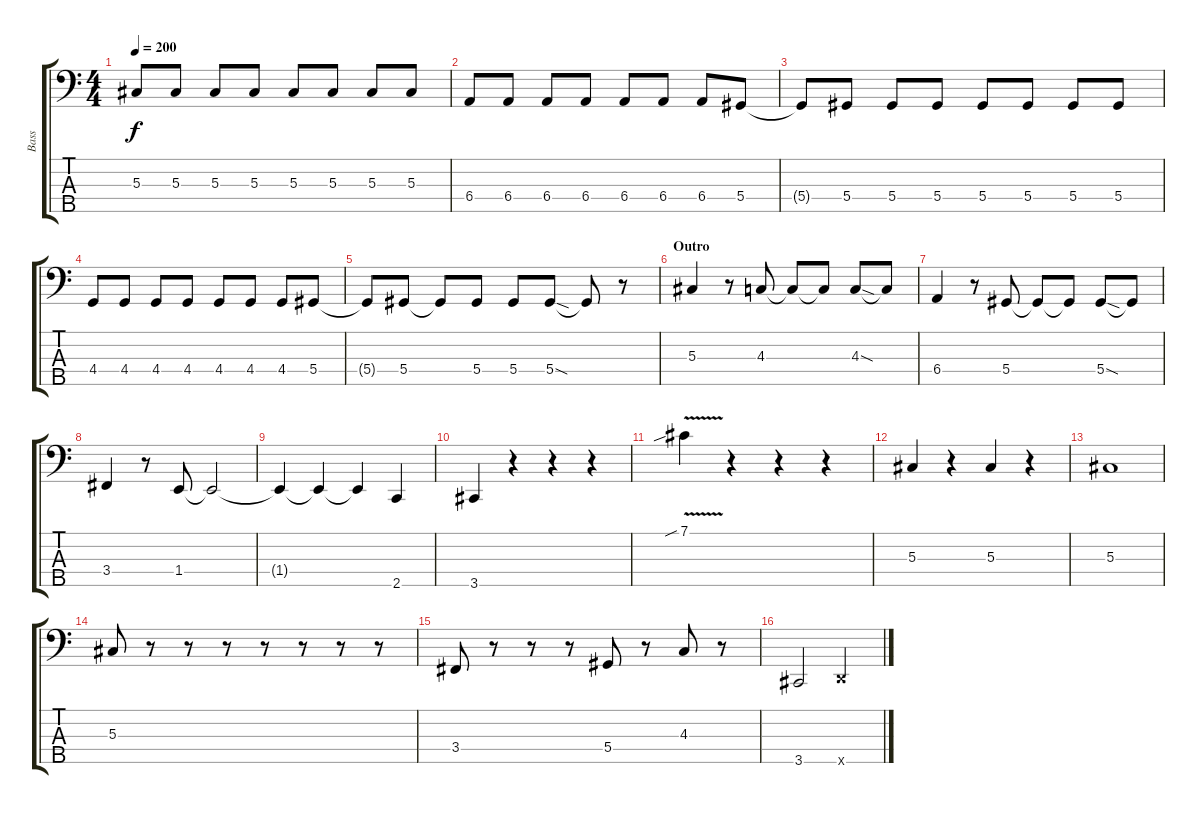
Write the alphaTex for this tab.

\track ("Bass" "Bass") {instrument electricbassfinger}
\staff {score tabs}
\tuning (Gb2 Db2 Ab1 Eb1 Bb0) {hide}
\ts (4 4)
\tempo 200
\clef f4
\ks c
5.3{t}.8{dy f} 5.3.8 5.3.8 5.3.8 5.3.8 5.3.8 5.3.8 5.3.8 |
6.4.8 6.4.8 6.4.8 6.4.8 6.4.8 6.4.8 6.4.8 5.4.8 |
5.4{t}.8 5.4.8 5.4.8 5.4.8 5.4.8 5.4.8 5.4.8 5.4.8 |
4.4.8 4.4.8 4.4.8 4.4.8 4.4.8 4.4.8 4.4.8 5.4.8 |
5.4{t}.8 5.4.8 5.4{t}.8 5.4.8 5.4.8 5.4{sod}.8 5.4{t}.8 r.8 |
\section ("" "Outro")
5.3.4 r.8 4.3.8 4.3{t}.8 4.3{t}.8 4.3{sod}.8 4.3{t}.8 |
6.4.4 r.8 5.4.8 5.4{t}.8 5.4{t}.8 5.4{sod}.8 5.4{t}.8 |
3.4.4 r.8 1.4.8 1.4{t}.2 |
1.4{t}.4 1.4{t}.4 1.4{t}.4 2.5.4 |
3.5.4 r.4 r.4 r.4 |
7.1{v sib}.4 r.4 r.4 r.4 |
5.3.4 r.4 5.3.4 r.4 |
5.3.1 |
5.3.8 r.8 r.8 r.8 r.8 r.8 r.8 r.8 |
3.4.8 r.8 r.8 r.8 5.4.8 r.8 4.3.8 r.8 |
3.5.2 4.5{x}.2
